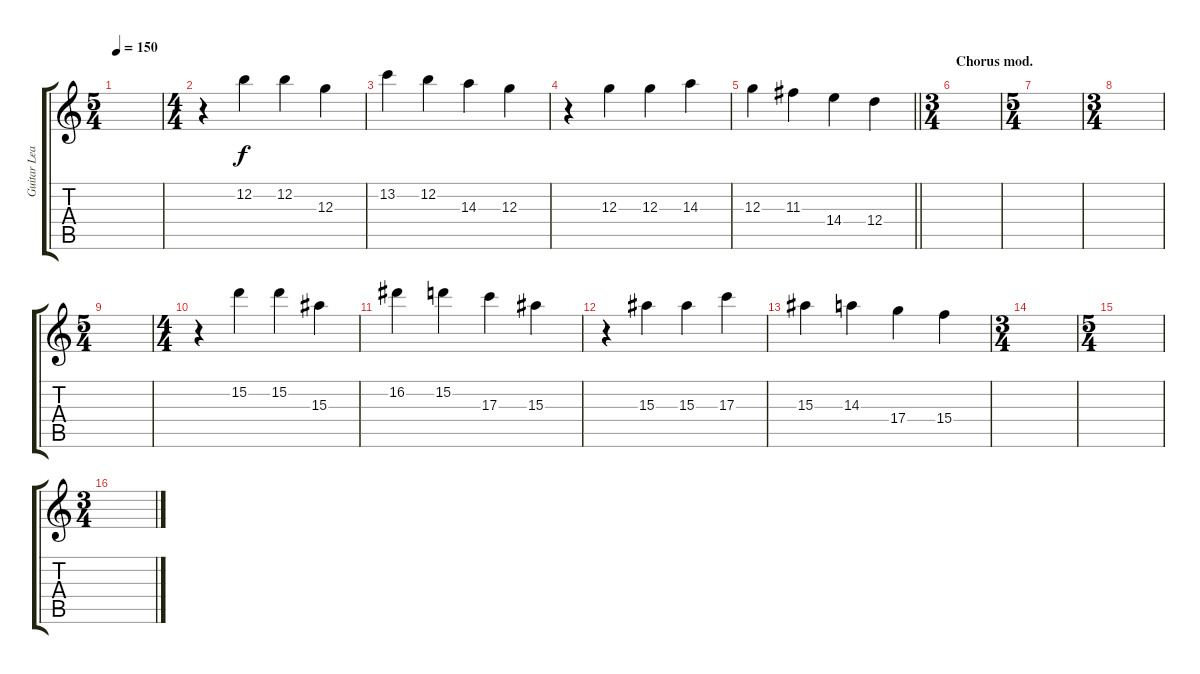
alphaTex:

\track ("Guitar Lead" "Guitar Lea") {instrument distortionguitar}
\staff {score tabs}
\tuning (E4 B3 G3 D3 A2 E2) {hide}
\ts (5 4)
\tempo 150
\clef g2
\ks c
|
\ts (4 4)
r.4 12.2.4 12.2.4 12.3.4 |
13.2.4 12.2.4 14.3.4 12.3.4 |
r.4 12.3.4 12.3.4 14.3.4 |
\barLineRight lightlight
12.3.4 11.3.4 14.4.4 12.4.4 |
\ts (3 4)
\section ("" "Chorus mod.")
|
\ts (5 4)
|
\ts (3 4)
|
\ts (5 4)
|
\ts (4 4)
r.4 15.2.4 15.2.4 15.3.4 |
16.2.4 15.2.4 17.3.4 15.3.4 |
r.4 15.3.4 15.3.4 17.3.4 |
15.3.4 14.3.4 17.4.4 15.4.4 |
\ts (3 4)
|
\ts (5 4)
|
\ts (3 4)
